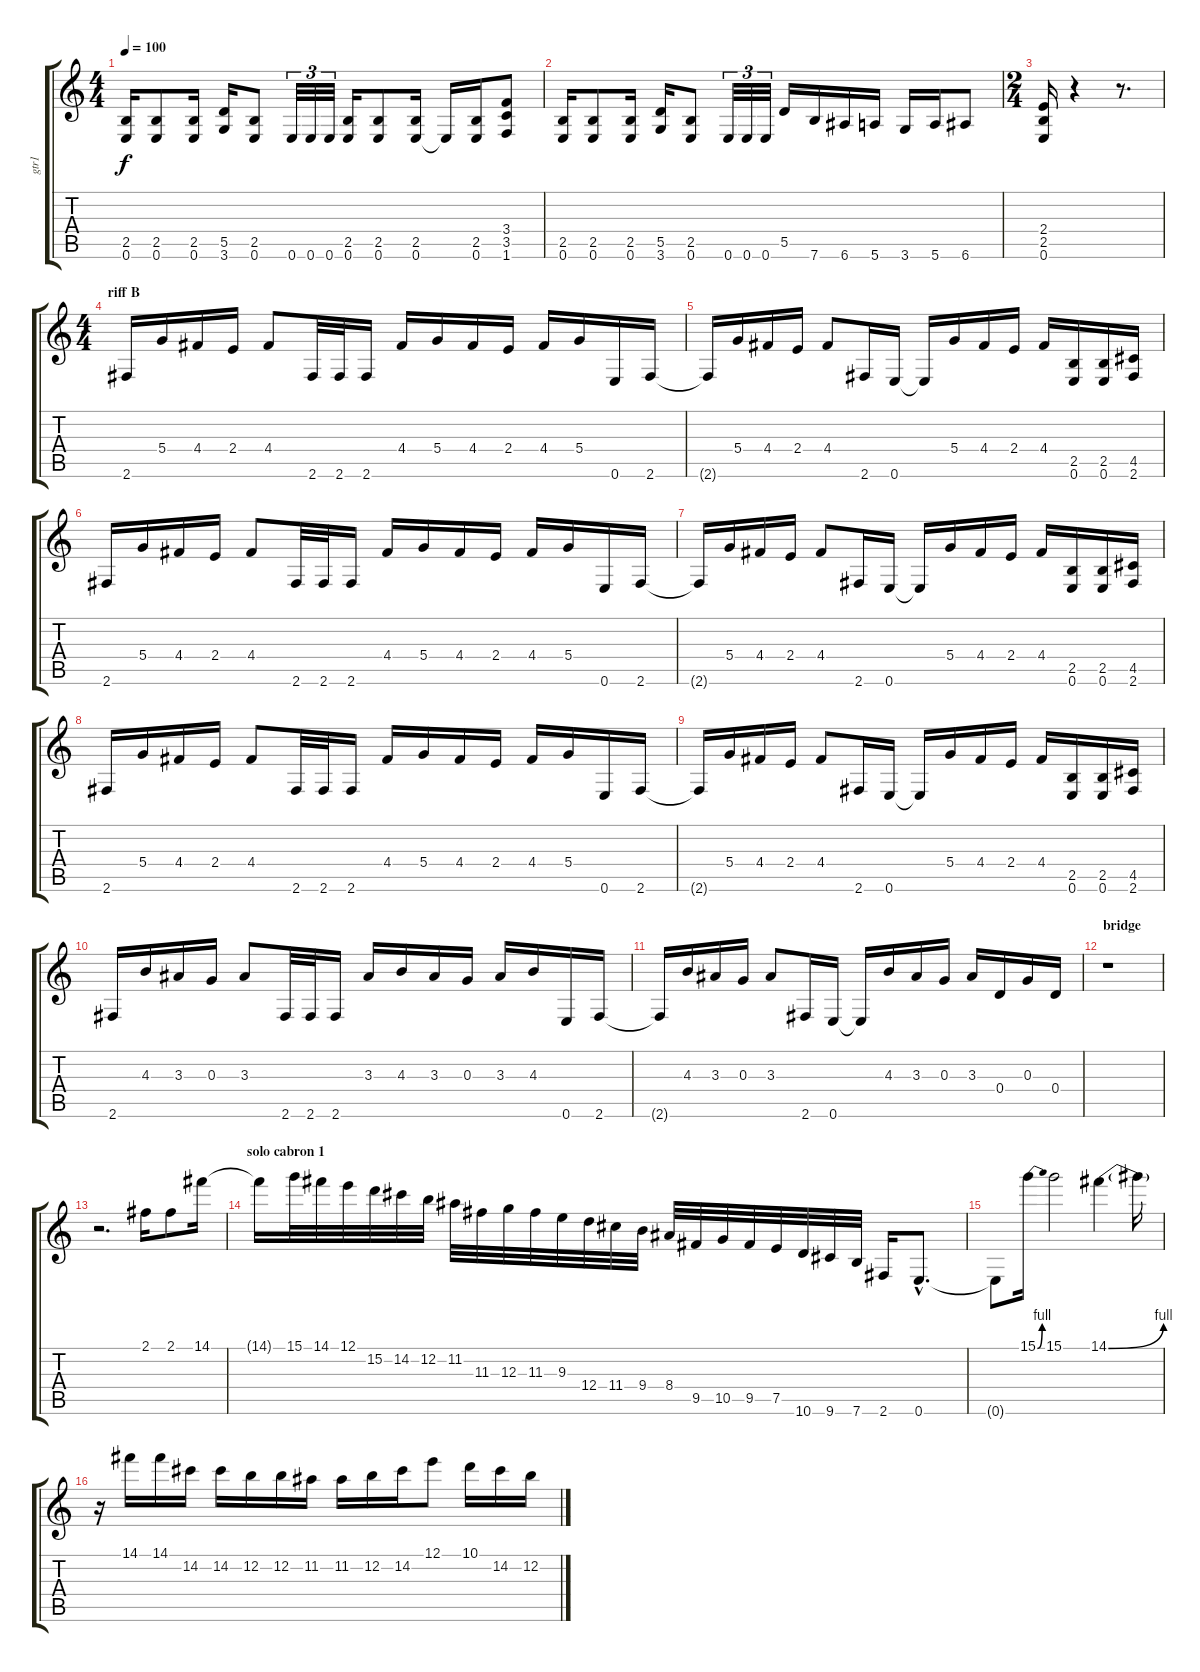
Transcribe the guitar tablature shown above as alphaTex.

\track ("gtr1 " "gtr1 ") {instrument distortionguitar}
\staff {score tabs}
\tuning (E4 B3 G3 D3 A2 E2) {hide}
\ts (4 4)
\tempo 100
\clef g2
\ks c
(2.5 0.6).16{dy f} (2.5 0.6).8 (2.5 0.6).16 (5.5 3.6).16 (2.5 0.6).8 0.6.32{tu (3 2)} 0.6.32{tu (3 2)} 0.6.32{tu (3 2)} (2.5 0.6).16 (2.5 0.6).8 (2.5 0.6).16 0.6{t}.16 (2.5 0.6).16 (3.4 3.5 1.6).8 |
(2.5 0.6).16 (2.5 0.6).8 (2.5 0.6).16 (5.5 3.6).16 (2.5 0.6).8 0.6.32{tu (3 2)} 0.6.32{tu (3 2)} 0.6.32{tu (3 2)} 5.5.16 7.6.16 6.6.16 5.6.16 3.6.16 5.6.16 6.6.8 |
\ts (2 4)
(2.4 2.5 0.6).16 r.4 r.8{d} |
\ts (4 4)
\section ("" "riff B")
2.6.16 5.4.16 4.4.16 2.4.16 4.4.8 2.6.32 2.6.32 2.6.16 4.4.16 5.4.16 4.4.16 2.4.16 4.4.16 5.4.16 0.6.16 2.6.16 |
2.6{t}.16 5.4.16 4.4.16 2.4.16 4.4.8 2.6.16 0.6.16 0.6{t}.16 5.4.16 4.4.16 2.4.16 4.4.16 (2.5 0.6).16 (2.5 0.6).16 (4.5 2.6).16 |
2.6.16 5.4.16 4.4.16 2.4.16 4.4.8 2.6.32 2.6.32 2.6.16 4.4.16 5.4.16 4.4.16 2.4.16 4.4.16 5.4.16 0.6.16 2.6.16 |
2.6{t}.16 5.4.16 4.4.16 2.4.16 4.4.8 2.6.16 0.6.16 0.6{t}.16 5.4.16 4.4.16 2.4.16 4.4.16 (2.5 0.6).16 (2.5 0.6).16 (4.5 2.6).16 |
2.6.16 5.4.16 4.4.16 2.4.16 4.4.8 2.6.32 2.6.32 2.6.16 4.4.16 5.4.16 4.4.16 2.4.16 4.4.16 5.4.16 0.6.16 2.6.16 |
2.6{t}.16 5.4.16 4.4.16 2.4.16 4.4.8 2.6.16 0.6.16 0.6{t}.16 5.4.16 4.4.16 2.4.16 4.4.16 (2.5 0.6).16 (2.5 0.6).16 (4.5 2.6).16 |
2.6.16 4.3.16 3.3.16 0.3.16 3.3.8 2.6.32 2.6.32 2.6.16 3.3.16 4.3.16 3.3.16 0.3.16 3.3.16 4.3.16 0.6.16 2.6.16 |
2.6{t}.16 4.3.16 3.3.16 0.3.16 3.3.8 2.6.16 0.6.16 0.6{t}.16 4.3.16 3.3.16 0.3.16 3.3.16 0.4.16 0.3.16 0.4.16 |
\section ("" "bridge")
r.1 |
r.2{d} 2.1.16 2.1.8 14.1.16 |
\section ("" "solo cabron 1")
14.1{t}.16 15.1.32 14.1.32 12.1.32 15.2.32 14.2.32 12.2.32 11.2.32 11.3.32 12.3.32 11.3.32 9.3.32 12.4.32 11.4.32 9.4.32 8.4.32 9.5.32 10.5.32 9.5.32 7.5.32 10.6.32 9.6.32 7.6.32 2.6.16 0.6{hac}.8{d} |
0.6{t}.8 15.1{be (bend 0 0 60 4)}.16 15.1.2 14.1{be (bend 0 0 60 4)}.4 14.1{t}.16 |
r.16 14.1.16 14.1.16 14.2.16 14.2.16 12.2.16 12.2.16 11.2.16 11.2.16 12.2.16 14.2.16 12.1.8 10.1.16 14.2.16 12.2.16
